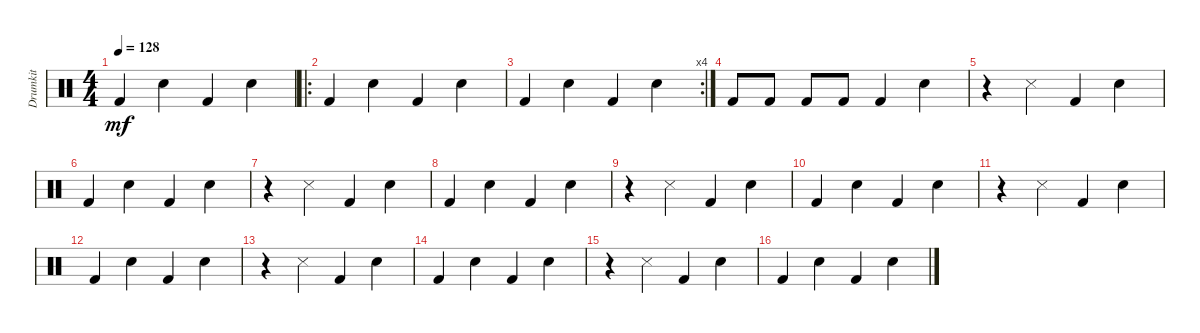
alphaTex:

\track ("Drumkit" "Drumkit") {instrument percussion}
\staff {score}
\articulation defaults
\ts (4 4)
\tempo 128
\clef neutral
\ks c "Kick (hit) 2".4{dy mf} "Snare (hit) 2".4 "Kick (hit) 2".4 "Snare (hit) 2".4
|
\ro "Kick (hit) 2".4 "Snare (hit) 2".4 "Kick (hit) 2".4 "Snare (hit) 2".4
|
\rc 4 "Kick (hit) 2".4 "Snare (hit) 2".4 "Kick (hit) 2".4 "Snare (hit) 2".4
|
"Kick (hit) 2".8 "Kick (hit) 2".8 "Kick (hit) 2".8 "Kick (hit) 2".8 "Kick (hit) 2".4 "Snare (hit) 2".4 |
r.4 "Snare (side stick) 3".4 "Kick (hit) 2".4 "Snare (hit) 2".4 |
"Kick (hit) 2".4 "Snare (hit) 2".4 "Kick (hit) 2".4 "Snare (hit) 2".4 |
r.4 "Snare (side stick) 3".4 "Kick (hit) 2".4 "Snare (hit) 2".4 |
"Kick (hit) 2".4 "Snare (hit) 2".4 "Kick (hit) 2".4 "Snare (hit) 2".4 |
r.4 "Snare (side stick) 3".4 "Kick (hit) 2".4 "Snare (hit) 2".4 |
"Kick (hit) 2".4 "Snare (hit) 2".4 "Kick (hit) 2".4 "Snare (hit) 2".4 |
r.4 "Snare (side stick) 3".4 "Kick (hit) 2".4 "Snare (hit) 2".4 |
"Kick (hit) 2".4 "Snare (hit) 2".4 "Kick (hit) 2".4 "Snare (hit) 2".4 |
r.4 "Snare (side stick) 3".4 "Kick (hit) 2".4 "Snare (hit) 2".4 |
"Kick (hit) 2".4 "Snare (hit) 2".4 "Kick (hit) 2".4 "Snare (hit) 2".4 |
r.4 "Snare (side stick) 3".4 "Kick (hit) 2".4 "Snare (hit) 2".4 |
"Kick (hit) 2".4 "Snare (hit) 2".4 "Kick (hit) 2".4 "Snare (hit) 2".4
